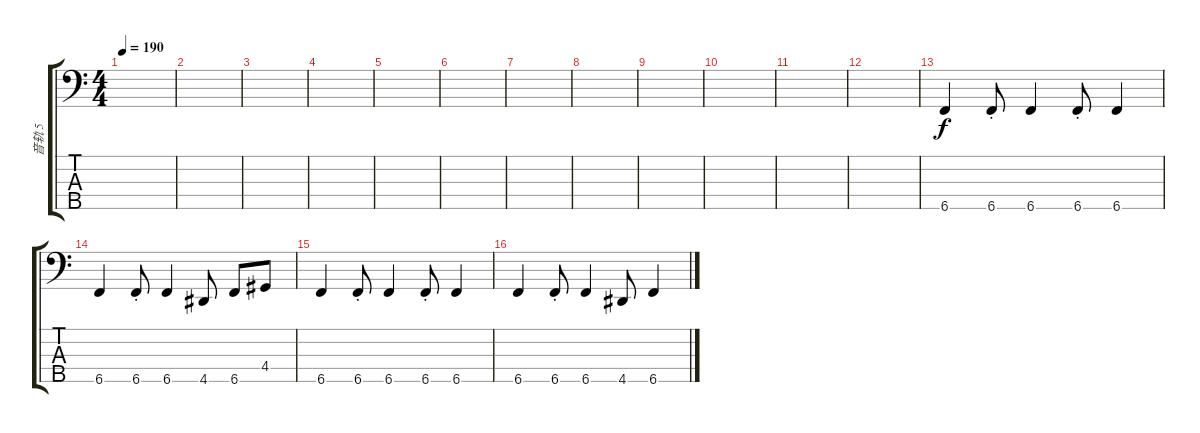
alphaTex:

\track ("音轨 5" "音轨 5") {instrument electricbassfinger}
\staff {score tabs}
\tuning (G2 D2 A1 E1 B0) {hide}
\ts (4 4)
\tempo 190
\clef f4
\ks c
|
|
|
|
|
|
|
|
|
|
|
|
6.5.4 6.5{st}.8 6.5.4 6.5{st}.8 6.5.4 |
6.5.4 6.5{st}.8 6.5.4 4.5.8 6.5.8 4.4.8 |
6.5.4 6.5{st}.8 6.5.4 6.5{st}.8 6.5.4 |
6.5.4 6.5{st}.8 6.5.4 4.5.8 6.5.4
